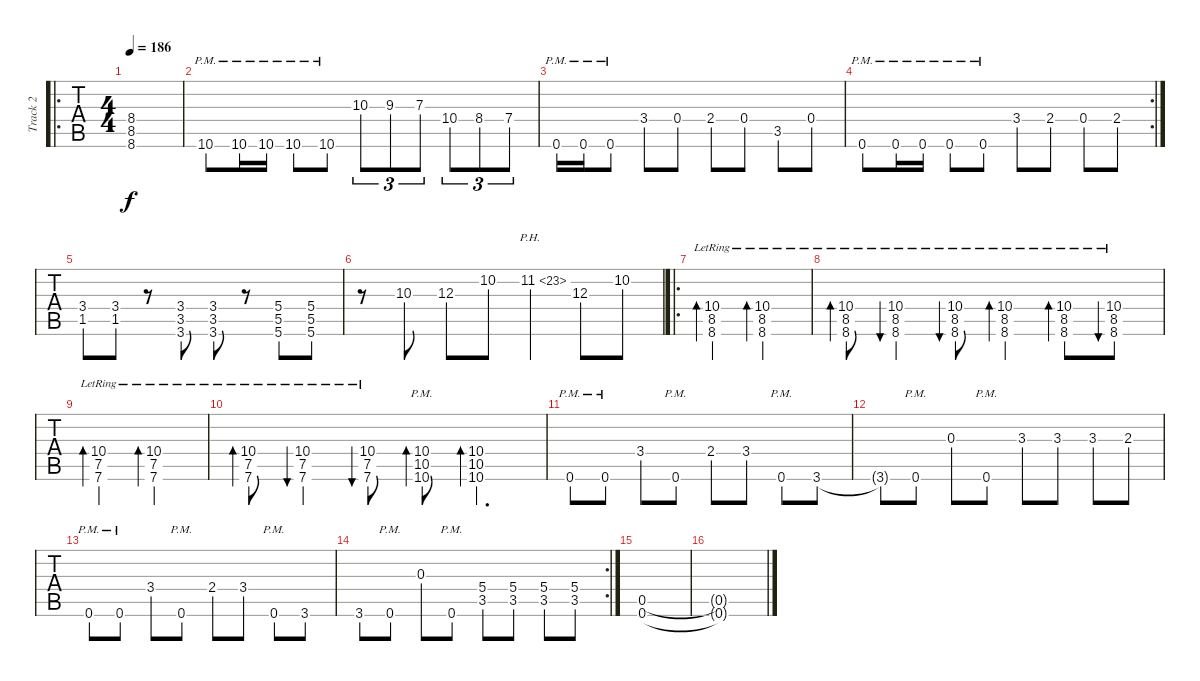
\track ("Track 2" "Track 2") {instrument distortionguitar}
\staff {tabs}
\tuning (Eb4 Bb3 Gb3 Db3 Ab2 Db2) {hide}
\ro
\ts (4 4)
\tempo 186
\clef g2
\ks db
(8.4 8.5 8.6).1{dy f} |
10.6{pm}.8 10.6{pm}.16 10.6{pm}.16 10.6{pm}.8 10.6{pm}.8 10.3.8{tu (3 2)} 9.3.8{tu (3 2)} 7.3.8{tu (3 2)} 10.4.8{tu (3 2)} 8.4.8{tu (3 2)} 7.4.8{tu (3 2)} |
0.6{pm}.16 0.6{pm}.16 0.6{pm}.8 3.4.8 0.4.8 2.4.8 0.4.8 3.5.8 0.4.8 |
\rc 2
0.6{pm}.8 0.6{pm}.16 0.6{pm}.16 0.6{pm}.8 0.6{pm}.8 3.4.8 2.4.8 0.4.8 2.4.8 |
(3.4 1.5).8 (3.4 1.5).8 r.8 (3.4 3.5 3.6).8 (3.4 3.5 3.6).8 r.8 (5.4 5.5 5.6).8 (5.4 5.5 5.6).8 |
r.8 10.3.8 12.3.8 10.2.8 11.2{ph 12}.4 12.3.8 10.2.8 |
\ro
(10.4{lr} 8.5{lr} 8.6{lr}).2{bd 60} (10.4{lr} 8.5{lr} 8.6{lr}).2{bd 60} |
(10.4{lr} 8.5{lr} 8.6{lr}).8{bd 60} (10.4{lr} 8.5{lr} 8.6{lr}).4{bu 60} (10.4{lr} 8.5{lr} 8.6{lr}).8{bu 60} (10.4{lr} 8.5{lr} 8.6{lr}).4{bd 60} (10.4{lr} 8.5{lr} 8.6{lr}).8{bd 60} (10.4{lr} 8.5{lr} 8.6{lr}).8{bu 60} |
(10.4{lr} 7.5{lr} 7.6{lr}).2{bd 60} (10.4{lr} 7.5{lr} 7.6{lr}).2{bd 60} |
(10.4{lr} 7.5{lr} 7.6{lr}).8{bd 60} (10.4{lr} 7.5{lr} 7.6{lr}).4{bu 60} (10.4{lr} 7.5{lr} 7.6{lr}).8{bu 60} (10.4{pm} 10.5{pm} 10.6{pm}).8{bd 60} (10.4 10.5 10.6).4{d bd 60} |
0.6{pm}.8 0.6{pm}.8 3.4.8 0.6{pm}.8 2.4.8 3.4.8 0.6{pm}.8 3.6.8 |
3.6{t}.8 0.6{pm}.8 0.3.8 0.6{pm}.8 3.3.8 3.3.8 3.3.8 2.3.8 |
0.6{pm}.8 0.6{pm}.8 3.4.8 0.6{pm}.8 2.4.8 3.4.8 0.6{pm}.8 3.6.8 |
\rc 2
3.6.8 0.6{pm}.8 0.3.8 0.6{pm}.8 (5.4 3.5).8 (5.4 3.5).8 (5.4 3.5).8 (5.4 3.5).8 |
(0.5 0.6).1 |
(0.5{t} 0.6{t}).1
